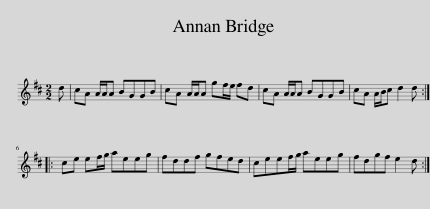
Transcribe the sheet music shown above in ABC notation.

X:1
L:1/8
M:2/2
I:linebreak $
K:D
V:1 treble
V:1
 d | cA A/A/A BGGB | cA A/A/A gf/e/ fd | cA A/A/A BGGB | cA A/B/c d2 d ::$ %5
 ce ef/g/ aeeg | fddf gfed | ceef/g/ aeeg | fdgf e2 d :| %9
